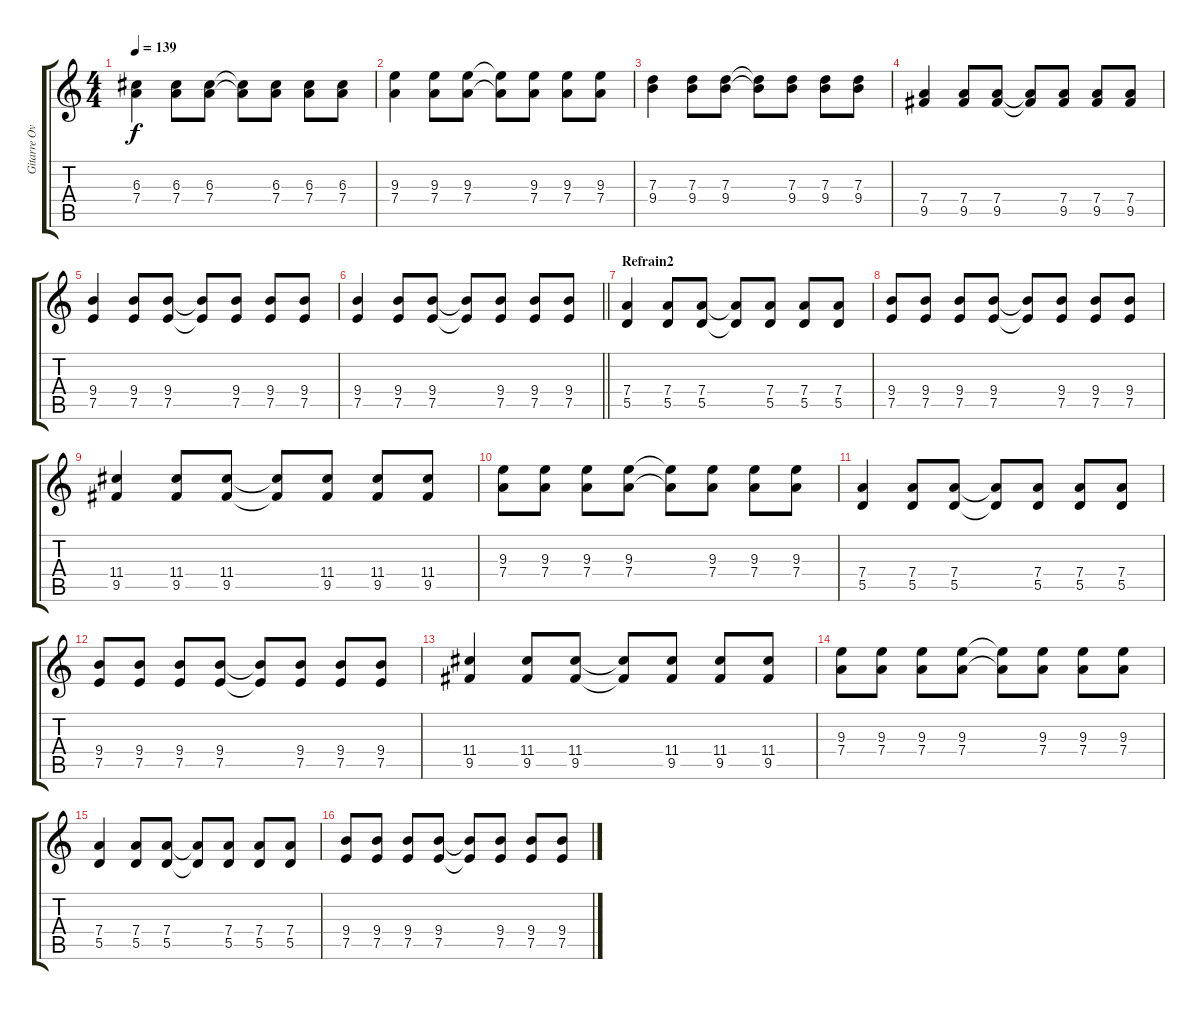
\track ("Gitarre Overdub" "Gitarre Ov") {instrument overdrivenguitar}
\staff {score tabs}
\tuning (E4 B3 G3 D3 A2 E2) {hide}
\ts (4 4)
\tempo 139
\clef g2
\ks c
(6.3 7.4).4{dy f} (6.3 7.4).8 (6.3 7.4).8 (6.3{t} 7.4{t}).8 (6.3 7.4).8 (6.3 7.4).8 (6.3 7.4).8 |
(9.3 7.4).4 (9.3 7.4).8 (9.3 7.4).8 (9.3{t} 7.4{t}).8 (9.3 7.4).8 (9.3 7.4).8 (9.3 7.4).8 |
(7.3 9.4).4 (7.3 9.4).8 (7.3 9.4).8 (7.3{t} 9.4{t}).8 (7.3 9.4).8 (7.3 9.4).8 (7.3 9.4).8 |
(7.4 9.5).4 (7.4 9.5).8 (7.4 9.5).8 (7.4{t} 9.5{t}).8 (7.4 9.5).8 (7.4 9.5).8 (7.4 9.5).8 |
(9.4 7.5).4 (9.4 7.5).8 (9.4 7.5).8 (9.4{t} 7.5{t}).8 (9.4 7.5).8 (9.4 7.5).8 (9.4 7.5).8 |
\barLineRight lightlight
(9.4 7.5).4 (9.4 7.5).8 (9.4 7.5).8 (9.4{t} 7.5{t}).8 (9.4 7.5).8 (9.4 7.5).8 (9.4 7.5).8 |
\section ("" "Refrain2")
(7.4 5.5).4 (7.4 5.5).8 (7.4 5.5).8 (7.4{t} 5.5{t}).8 (7.4 5.5).8 (7.4 5.5).8 (7.4 5.5).8 |
(9.4 7.5).8 (9.4 7.5).8 (9.4 7.5).8 (9.4 7.5).8 (9.4{t} 7.5{t}).8 (9.4 7.5).8 (9.4 7.5).8 (9.4 7.5).8 |
(11.4 9.5).4 (11.4 9.5).8 (11.4 9.5).8 (11.4{t} 9.5{t}).8 (11.4 9.5).8 (11.4 9.5).8 (11.4 9.5).8 |
(9.3 7.4).8 (9.3 7.4).8 (9.3 7.4).8 (9.3 7.4).8 (9.3{t} 7.4{t}).8 (9.3 7.4).8 (9.3 7.4).8 (9.3 7.4).8 |
(7.4 5.5).4 (7.4 5.5).8 (7.4 5.5).8 (7.4{t} 5.5{t}).8 (7.4 5.5).8 (7.4 5.5).8 (7.4 5.5).8 |
(9.4 7.5).8 (9.4 7.5).8 (9.4 7.5).8 (9.4 7.5).8 (9.4{t} 7.5{t}).8 (9.4 7.5).8 (9.4 7.5).8 (9.4 7.5).8 |
(11.4 9.5).4 (11.4 9.5).8 (11.4 9.5).8 (11.4{t} 9.5{t}).8 (11.4 9.5).8 (11.4 9.5).8 (11.4 9.5).8 |
(9.3 7.4).8 (9.3 7.4).8 (9.3 7.4).8 (9.3 7.4).8 (9.3{t} 7.4{t}).8 (9.3 7.4).8 (9.3 7.4).8 (9.3 7.4).8 |
(7.4 5.5).4 (7.4 5.5).8 (7.4 5.5).8 (7.4{t} 5.5{t}).8 (7.4 5.5).8 (7.4 5.5).8 (7.4 5.5).8 |
(9.4 7.5).8 (9.4 7.5).8 (9.4 7.5).8 (9.4 7.5).8 (9.4{t} 7.5{t}).8 (9.4 7.5).8 (9.4 7.5).8 (9.4 7.5).8
